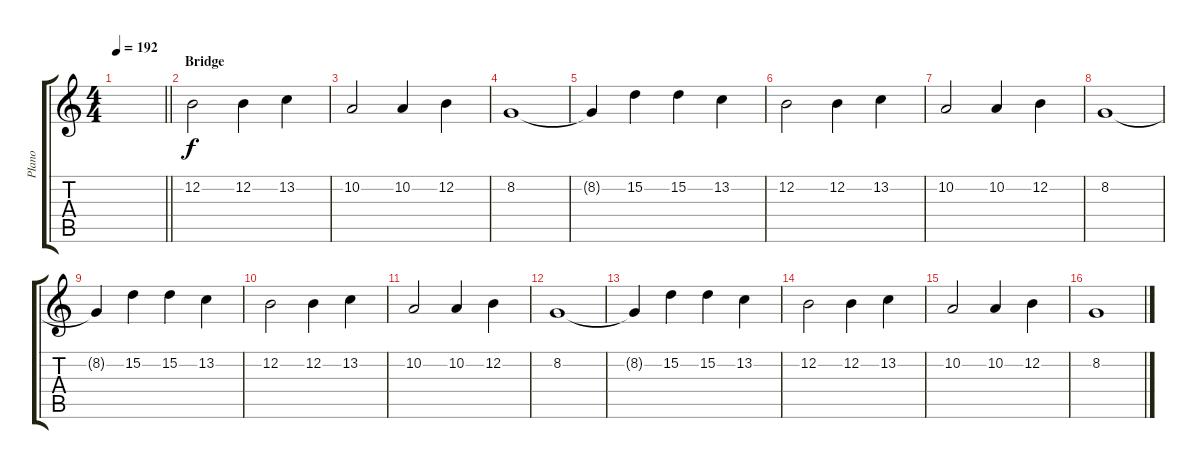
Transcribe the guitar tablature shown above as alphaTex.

\track ("PIano" "PIano") {instrument acousticgrandpiano}
\staff {score tabs}
\tuning (E4 B3 G3 D3 A2 E2) {hide}
\ts (4 4)
\tempo 192
\clef g2
\barLineRight lightlight
\ks c
|
\section ("" "Bridge")
12.2.2 12.2.4 13.2.4 |
10.2.2 10.2.4 12.2.4 |
8.2.1 |
8.2{t}.4 15.2.4 15.2.4 13.2.4 |
12.2.2 12.2.4 13.2.4 |
10.2.2 10.2.4 12.2.4 |
8.2.1 |
8.2{t}.4 15.2.4 15.2.4 13.2.4 |
12.2.2 12.2.4 13.2.4 |
10.2.2 10.2.4 12.2.4 |
8.2.1 |
8.2{t}.4 15.2.4 15.2.4 13.2.4 |
12.2.2 12.2.4 13.2.4 |
10.2.2 10.2.4 12.2.4 |
8.2.1
